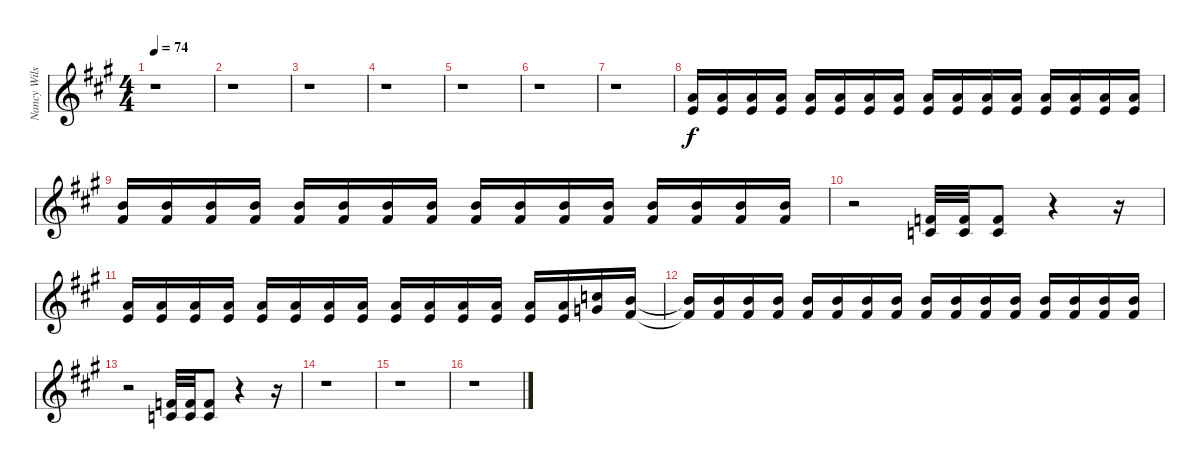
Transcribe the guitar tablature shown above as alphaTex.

\track ("Nancy Wilson Piano" "Nancy Wils") {instrument brightacousticpiano}
\staff {score}
\tuning (E4 B3 G3 D3 A2 E2) {hide}
\ts (4 4)
\tempo 74
\clef g2
\ks a
r.1{dy f} |
r.1 |
r.1 |
r.1 |
r.1 |
r.1 |
r.1 |
(5.1 5.2).16 (5.1 5.2).16 (5.1 5.2).16 (5.1 5.2).16 (5.1 5.2).16 (5.1 5.2).16 (5.1 5.2).16 (5.1 5.2).16 (5.1 5.2).16 (5.1 5.2).16 (5.1 5.2).16 (5.1 5.2).16 (5.1 5.2).16 (5.1 5.2).16 (5.1 5.2).16 (5.1 5.2).16 |
(7.1 7.2).16 (7.1 7.2).16 (7.1 7.2).16 (7.1 7.2).16 (7.1 7.2).16 (7.1 7.2).16 (7.1 7.2).16 (7.1 7.2).16 (7.1 7.2).16 (7.1 7.2).16 (7.1 7.2).16 (7.1 7.2).16 (7.1 7.2).16 (7.1 7.2).16 (7.1 7.2).16 (7.1 7.2).16 |
r.2 (1.1 1.2).32 (1.1 1.2).32 (1.1 1.2).8 r.4 r.16 |
(5.1 5.2).16 (5.1 5.2).16 (5.1 5.2).16 (5.1 5.2).16 (5.1 5.2).16 (5.1 5.2).16 (5.1 5.2).16 (5.1 5.2).16 (5.1 5.2).16 (5.1 5.2).16 (5.1 5.2).16 (5.1 5.2).16 (5.1 5.2).16 (5.1 5.2).16 (8.1 8.2).16 (7.1 7.2).16 |
(7.1{t} 7.2{t}).16 (7.1 7.2).16 (7.1 7.2).16 (7.1 7.2).16 (7.1 7.2).16 (7.1 7.2).16 (7.1 7.2).16 (7.1 7.2).16 (7.1 7.2).16 (7.1 7.2).16 (7.1 7.2).16 (7.1 7.2).16 (7.1 7.2).16 (7.1 7.2).16 (7.1 7.2).16 (7.1 7.2).16 |
r.2 (1.1 1.2).32 (1.1 1.2).32 (1.1 1.2).8 r.4 r.16 |
r.1 |
r.1 |
r.1
